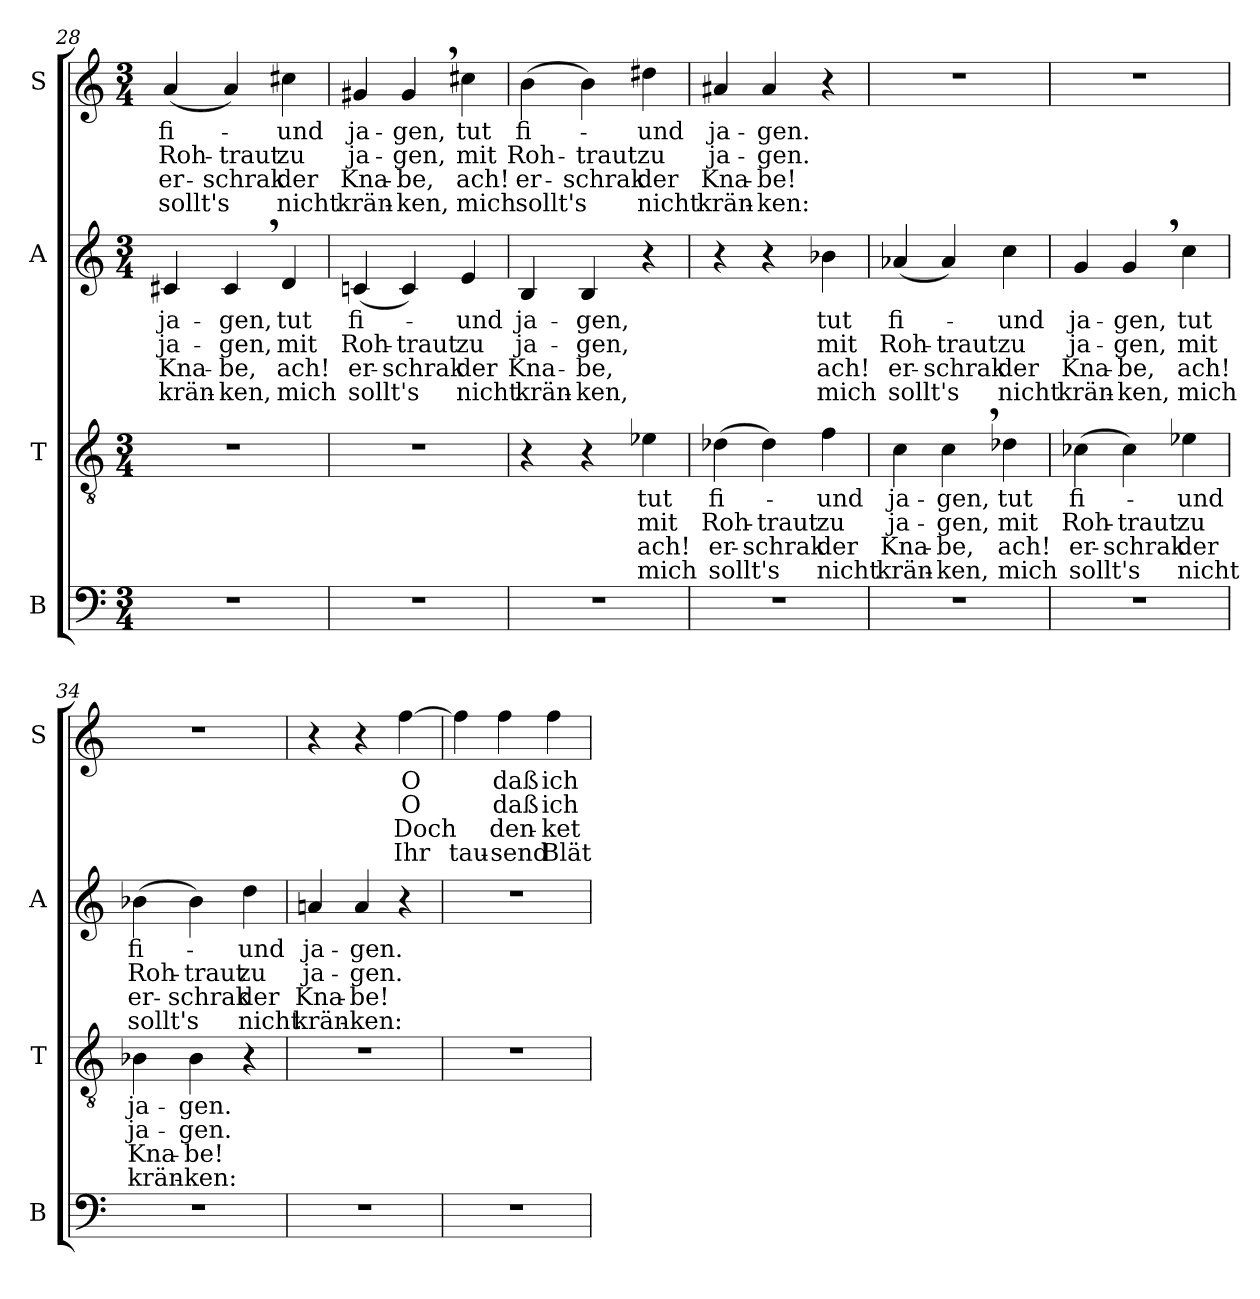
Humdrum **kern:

**kern	**kern	**text	**text	**text	**text	**kern	**text	**text	**text	**text	**kern	**text	**text	**text	**text
*part4	*part3	*part3	*part3	*part3	*part3	*part2	*part2	*part2	*part2	*part2	*part1	*part1	*part1	*part1	*part1
*staff4	*staff3	*staff3	*staff3	*staff3	*staff3	*staff2	*staff2	*staff2	*staff2	*staff2	*staff1	*staff1	*staff1	*staff1	*staff1
*I"B	*I"T	*	*	*	*	*I"A	*	*	*	*	*I"S	*	*	*	*
*I'B	*I'T	*	*	*	*	*I'A	*	*	*	*	*I'S	*	*	*	*
*clefF4	*clefGv2	*	*	*	*	*clefG2	*	*	*	*	*clefG2	*	*	*	*
*k[]	*k[]	*	*	*	*	*k[]	*	*	*	*	*k[]	*	*	*	*
*C:	*C:	*	*	*	*	*C:	*	*	*	*	*C:	*	*	*	*
*M3/4	*M3/4	*	*	*	*	*M3/4	*	*	*	*	*M3/4	*	*	*	*
=28	=28	=28	=28	=28	=28	=28	=28	=28	=28	=28	=28	=28	=28	=28	=28
!	!	!	!	!	!	!	!LO:LY:b	!LO:LY:b	!LO:LY:b	!LO:LY:b	!	!	!	!	!
!	!	!	!	!	!	!	!	!	!	!	!	!LO:LY:b	!LO:LY:b	!LO:LY:b	!LO:LY:b
2.r	2.r	.	.	.	.	4c#X/	ja-	ja-	Kna-	krän-	(<4a/	fi-	Roh-	er-	sollt's
!	!	!	!	!	!	!	!LO:LY:b	!LO:LY:b	!LO:LY:b	!LO:LY:b	!	!	!	!	!
!	!	!	!	!	!	!	!	!	!	!	!	!	!LO:LY:b	!LO:LY:b	!
.	.	.	.	.	.	4c#,>/	-gen,	-gen,	-be,	-ken,	4a/)	.	-traut	-schrak	.
!	!	!	!	!	!	!	!LO:LY:b	!LO:LY:b	!LO:LY:b	!LO:LY:b	!	!	!	!	!
!	!	!	!	!	!	!	!	!	!	!	!	!LO:LY:b	!LO:LY:b	!LO:LY:b	!LO:LY:b
.	.	.	.	.	.	4d/	tut	mit	ach!	mich	4cc#X\	und	zu	der	nicht
=29	=29	=29	=29	=29	=29	=29	=29	=29	=29	=29	=29	=29	=29	=29	=29
!	!	!	!	!	!	!	!LO:LY:b	!LO:LY:b	!LO:LY:b	!LO:LY:b	!	!	!	!	!
!	!	!	!	!	!	!	!	!	!	!	!	!LO:LY:b	!LO:LY:b	!LO:LY:b	!LO:LY:b
2.r	2.r	.	.	.	.	(<4cn/	fi-	Roh-	er-	sollt's	4g#X/	ja-	ja-	Kna-	krän-
!	!	!	!	!	!	!	!	!LO:LY:b	!LO:LY:b	!	!	!	!	!	!
!	!	!	!	!	!	!	!	!	!	!	!	!LO:LY:b	!LO:LY:b	!LO:LY:b	!LO:LY:b
.	.	.	.	.	.	4c/)	.	-traut	-schrak	.	4g#,>/	-gen,	-gen,	-be,	-ken,
!	!	!	!	!	!	!	!LO:LY:b	!LO:LY:b	!LO:LY:b	!LO:LY:b	!	!	!	!	!
!	!	!	!	!	!	!	!	!	!	!	!	!LO:LY:b	!LO:LY:b	!LO:LY:b	!LO:LY:b
.	.	.	.	.	.	4e/	und	zu	der	nicht	4cc#X\	tut	mit	ach!	mich
=30	=30	=30	=30	=30	=30	=30	=30	=30	=30	=30	=30	=30	=30	=30	=30
!	!	!	!	!	!	!	!LO:LY:b	!LO:LY:b	!LO:LY:b	!LO:LY:b	!	!	!	!	!
!	!	!	!	!	!	!	!	!	!	!	!	!LO:LY:b	!LO:LY:b	!LO:LY:b	!LO:LY:b
2.r	4r	.	.	.	.	4B/	ja-	ja-	Kna-	krän-	(>4b\	fi-	Roh-	er-	sollt's
!	!	!	!	!	!	!	!LO:LY:b	!LO:LY:b	!LO:LY:b	!LO:LY:b	!	!	!	!	!
!	!	!	!	!	!	!	!	!	!	!	!	!	!LO:LY:b	!LO:LY:b	!
.	4r	.	.	.	.	4B/	-gen,	-gen,	-be,	-ken,	4b\)	.	-traut	-schrak	.
!	!	!LO:LY:b	!LO:LY:b	!LO:LY:b	!LO:LY:b	!	!	!	!	!	!	!	!	!	!
!	!	!	!	!	!	!	!	!	!	!	!	!LO:LY:b	!LO:LY:b	!LO:LY:b	!LO:LY:b
.	4e-X\	tut	mit	ach!	mich	4r	.	.	.	.	4dd#X\	und	zu	der	nicht
=31	=31	=31	=31	=31	=31	=31	=31	=31	=31	=31	=31	=31	=31	=31	=31
!	!	!LO:LY:b	!LO:LY:b	!LO:LY:b	!LO:LY:b	!	!	!	!	!	!	!	!	!	!
!	!	!	!	!	!	!	!	!	!	!	!	!LO:LY:b	!LO:LY:b	!LO:LY:b	!LO:LY:b
2.r	(>4d-X\	fi-	Roh-	er-	sollt's	4r	.	.	.	.	4a#X/	ja-	ja-	Kna-	krän-
!	!	!	!LO:LY:b	!LO:LY:b	!	!	!	!	!	!	!	!	!	!	!
!	!	!	!	!	!	!	!	!	!	!	!	!LO:LY:b	!LO:LY:b	!LO:LY:b	!LO:LY:b
.	4d-\)	.	-traut	-schrak	.	4r	.	.	.	.	4a#/	-gen.	-gen.	-be!	-ken:
!	!	!LO:LY:b	!LO:LY:b	!LO:LY:b	!LO:LY:b	!	!	!	!	!	!	!	!	!	!
!	!	!	!	!	!	!	!LO:LY:b	!LO:LY:b	!LO:LY:b	!LO:LY:b	!	!	!	!	!
.	4f\	und	zu	der	nicht	4b-X\	tut	mit	ach!	mich	4r	.	.	.	.
!!LO:LB:g=z
=32	=32	=32	=32	=32	=32	=32	=32	=32	=32	=32	=32	=32	=32	=32	=32
!	!	!LO:LY:b	!LO:LY:b	!LO:LY:b	!LO:LY:b	!	!	!	!	!	!	!	!	!	!
!	!	!	!	!	!	!	!LO:LY:b	!LO:LY:b	!LO:LY:b	!LO:LY:b	!	!	!	!	!
2.r	4c\	ja-	ja-	Kna-	krän-	(<4a-X/	fi-	Roh-	er-	sollt's	2.r	.	.	.	.
!	!	!LO:LY:b	!LO:LY:b	!LO:LY:b	!LO:LY:b	!	!	!	!	!	!	!	!	!	!
!	!	!	!	!	!	!	!	!LO:LY:b	!LO:LY:b	!	!	!	!	!	!
.	4c,>\	-gen,	-gen,	-be,	-ken,	4a-/)	.	-traut	-schrak	.	.	.	.	.	.
!	!	!LO:LY:b	!LO:LY:b	!LO:LY:b	!LO:LY:b	!	!	!	!	!	!	!	!	!	!
!	!	!	!	!	!	!	!LO:LY:b	!LO:LY:b	!LO:LY:b	!LO:LY:b	!	!	!	!	!
.	4d-X\	tut	mit	ach!	mich	4cc\	und	zu	der	nicht	.	.	.	.	.
=33	=33	=33	=33	=33	=33	=33	=33	=33	=33	=33	=33	=33	=33	=33	=33
!	!	!LO:LY:b	!LO:LY:b	!LO:LY:b	!LO:LY:b	!	!	!	!	!	!	!	!	!	!
!	!	!	!	!	!	!	!LO:LY:b	!LO:LY:b	!LO:LY:b	!LO:LY:b	!	!	!	!	!
2.r	(>4c-X\	fi-	Roh-	er-	sollt's	4g/	ja-	ja-	Kna-	krän-	2.r	.	.	.	.
!	!	!	!LO:LY:b	!LO:LY:b	!	!	!	!	!	!	!	!	!	!	!
!	!	!	!	!	!	!	!LO:LY:b	!LO:LY:b	!LO:LY:b	!LO:LY:b	!	!	!	!	!
.	4c-\)	.	-traut	-schrak	.	4g,>/	-gen,	-gen,	-be,	-ken,	.	.	.	.	.
!	!	!LO:LY:b	!LO:LY:b	!LO:LY:b	!LO:LY:b	!	!	!	!	!	!	!	!	!	!
!	!	!	!	!	!	!	!LO:LY:b	!LO:LY:b	!LO:LY:b	!LO:LY:b	!	!	!	!	!
.	4e-X\	und	zu	der	nicht	4cc\	tut	mit	ach!	mich	.	.	.	.	.
=34	=34	=34	=34	=34	=34	=34	=34	=34	=34	=34	=34	=34	=34	=34	=34
!	!	!LO:LY:b	!LO:LY:b	!LO:LY:b	!LO:LY:b	!	!	!	!	!	!	!	!	!	!
!	!	!	!	!	!	!	!LO:LY:b	!LO:LY:b	!LO:LY:b	!LO:LY:b	!	!	!	!	!
2.r	4B-X\	ja-	ja-	Kna-	krän-	(>4b-X\	fi-	Roh-	er-	sollt's	2.r	.	.	.	.
!	!	!LO:LY:b	!LO:LY:b	!LO:LY:b	!LO:LY:b	!	!	!	!	!	!	!	!	!	!
!	!	!	!	!	!	!	!	!LO:LY:b	!LO:LY:b	!	!	!	!	!	!
.	4B-\	-gen.	-gen.	-be!	-ken:	4b-\)	.	-traut	-schrak	.	.	.	.	.	.
!	!	!	!	!	!	!	!LO:LY:b	!LO:LY:b	!LO:LY:b	!LO:LY:b	!	!	!	!	!
.	4r	.	.	.	.	4dd\	und	zu	der	nicht	.	.	.	.	.
=35	=35	=35	=35	=35	=35	=35	=35	=35	=35	=35	=35	=35	=35	=35	=35
!	!	!	!	!	!	!	!LO:LY:b	!LO:LY:b	!LO:LY:b	!LO:LY:b	!	!	!	!	!
2.r	2.r	.	.	.	.	4an/	ja-	ja-	Kna-	krän-	4r	.	.	.	.
!	!	!	!	!	!	!	!LO:LY:b	!LO:LY:b	!LO:LY:b	!LO:LY:b	!	!	!	!	!
.	.	.	.	.	.	4a/	-gen.	-gen.	-be!	-ken:	4r	.	.	.	.
!	!	!	!	!	!	!	!	!	!	!	!	!LO:LY:b	!LO:LY:b	!LO:LY:b	!LO:LY:b
.	.	.	.	.	.	4r	.	.	.	.	[4ff\	O	O	Doch	Ihr
=36	=36	=36	=36	=36	=36	=36	=36	=36	=36	=36	=36	=36	=36	=36	=36
!	!	!	!	!	!	!	!	!	!	!	!	!	!	!	!LO:LY:b
2.r	2.r	.	.	.	.	2.r	.	.	.	.	4ff\]	.	.	.	tau-
!	!	!	!	!	!	!	!	!	!	!	!	!LO:LY:b	!LO:LY:b	!LO:LY:b	!LO:LY:b
.	.	.	.	.	.	.	.	.	.	.	4ff\	daß	daß	den-	-send
!	!	!	!	!	!	!	!	!	!	!	!	!LO:LY:b	!LO:LY:b	!LO:LY:b	!LO:LY:b
.	.	.	.	.	.	.	.	.	.	.	4ff\	ich	ich	-ket	Blät-
=	=	=	=	=	=	=	=	=	=	=	=	=	=	=	=
*-	*-	*-	*-	*-	*-	*-	*-	*-	*-	*-	*-	*-	*-	*-	*-
